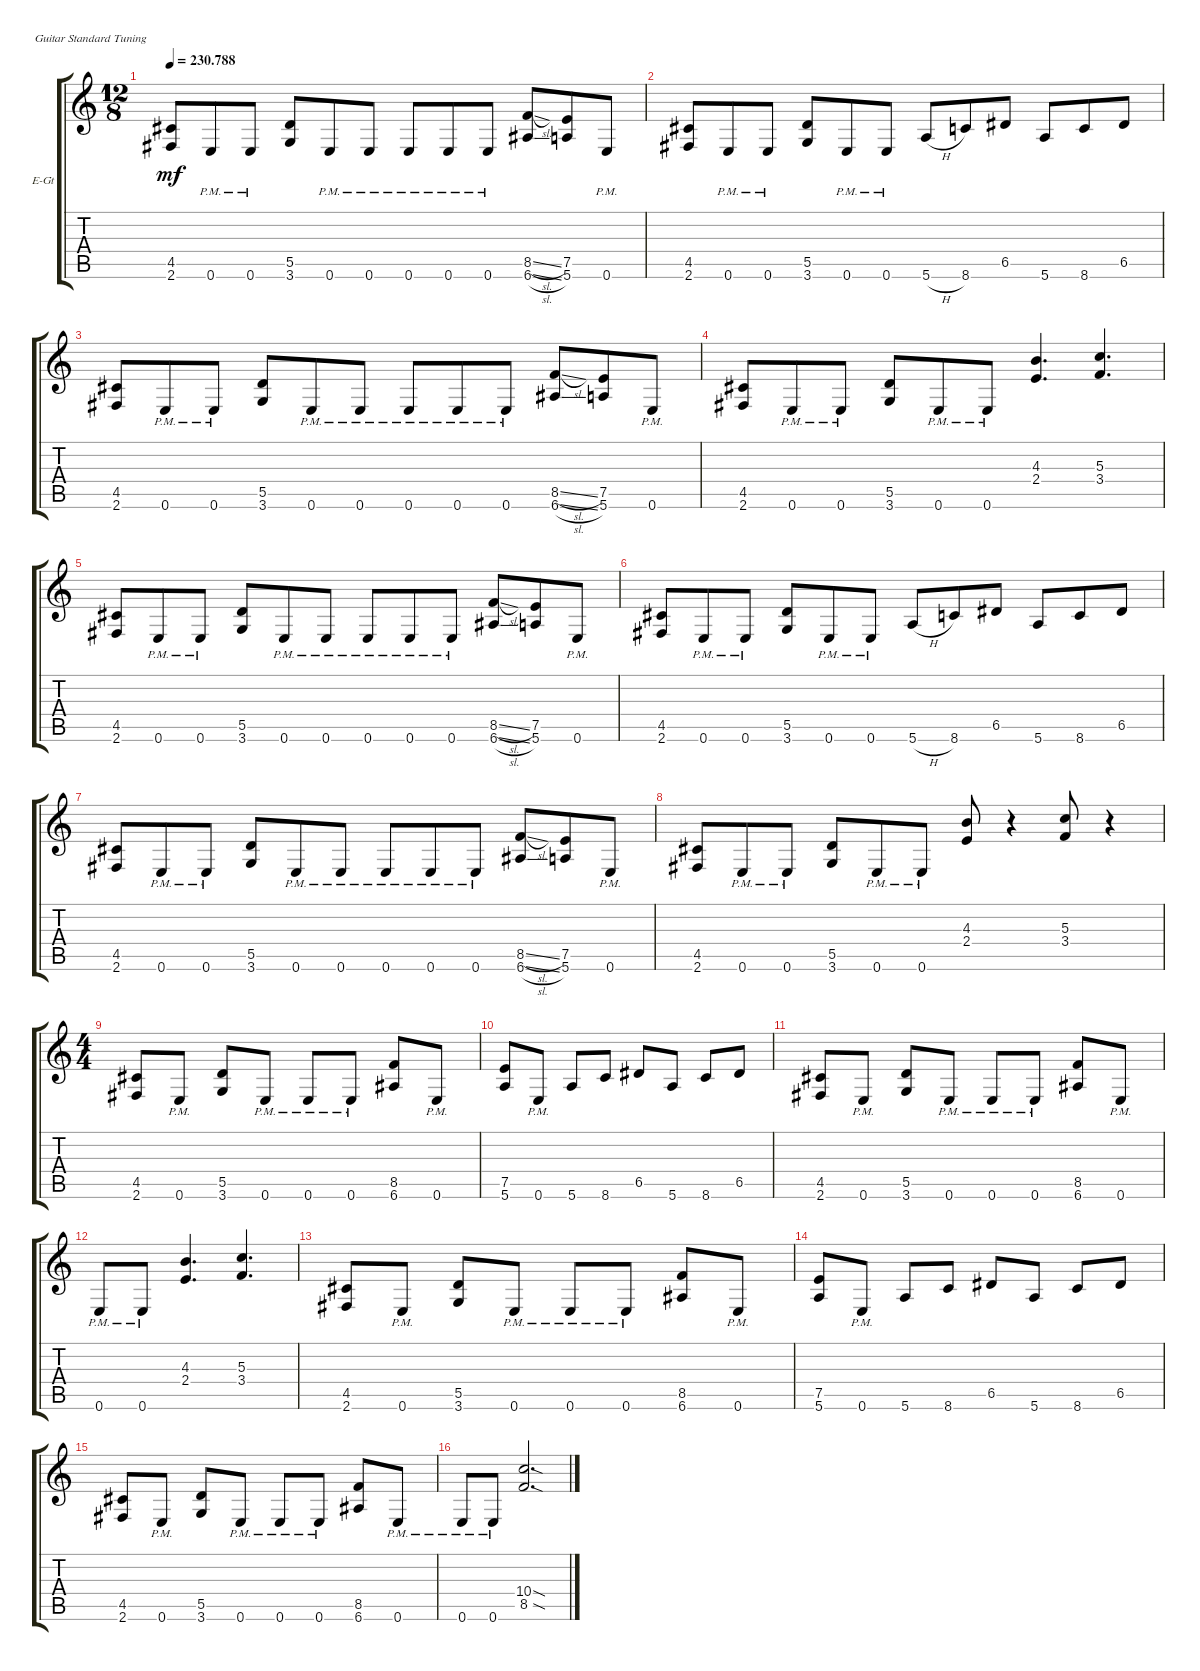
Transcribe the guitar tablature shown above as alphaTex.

\defaultSystemsLayout 4
\bracketExtendMode groupsimilarinstruments
\firstSystemTrackNameOrientation horizontal
\otherSystemsTrackNameOrientation horizontal
\track ("Electric Guitar" "E-Gt") {instrument electricguitarclean}
\staff {score tabs}
\tuning (E4 B3 G3 D3 A2 E2)
\ts (12 8)
\tempo
230.788
\accidentals auto
\clef g2
\ottava regular
\simile none
\ks c
(2.6 4.5).8{dy mf} 0.6{pm}.8 0.6{pm}.8 (3.6 5.5).8 0.6{pm}.8 0.6{pm}.8 0.6{pm}.8 0.6{pm}.8 0.6{pm}.8 (6.6{sl} 8.5{sl}).8 (5.6 7.5).8 0.6{pm}.8 |
(2.6 4.5).8 0.6{pm}.8 0.6{pm}.8 (3.6 5.5).8 0.6{pm}.8 0.6{pm}.8 5.6{h}.8 8.6.8 6.5.8 5.6.8 8.6.8 6.5.8 |
(2.6 4.5).8 0.6{pm}.8 0.6{pm}.8 (3.6 5.5).8 0.6{pm}.8 0.6{pm}.8 0.6{pm}.8 0.6{pm}.8 0.6{pm}.8 (6.6{sl} 8.5{sl}).8 (5.6 7.5).8 0.6{pm}.8 |
(2.6 4.5).8 0.6{pm}.8 0.6{pm}.8 (3.6 5.5).8 0.6{pm}.8 0.6{pm}.8 (2.4 4.3).4{d} (3.4 5.3).4{d} |
(2.6 4.5).8 0.6{pm}.8 0.6{pm}.8 (3.6 5.5).8 0.6{pm}.8 0.6{pm}.8 0.6{pm}.8 0.6{pm}.8 0.6{pm}.8 (6.6{sl} 8.5{sl}).8 (5.6 7.5).8 0.6{pm}.8 |
(2.6 4.5).8 0.6{pm}.8 0.6{pm}.8 (3.6 5.5).8 0.6{pm}.8 0.6{pm}.8 5.6{h}.8 8.6.8 6.5.8 5.6.8 8.6.8 6.5.8 |
(2.6 4.5).8 0.6{pm}.8 0.6{pm}.8 (3.6 5.5).8 0.6{pm}.8 0.6{pm}.8 0.6{pm}.8 0.6{pm}.8 0.6{pm}.8 (6.6{sl} 8.5{sl}).8 (5.6 7.5).8 0.6{pm}.8 |
(2.6 4.5).8 0.6{pm}.8 0.6{pm}.8 (3.6 5.5).8 0.6{pm}.8 0.6{pm}.8 (2.4 4.3).8 r.4 (3.4 5.3).8 r.4 |
\ts (4 4)
(2.6 4.5).8 0.6{pm}.8 (3.6 5.5).8 0.6{pm}.8 0.6{pm}.8 0.6{pm}.8 (6.6 8.5).8 0.6{pm}.8 |
(5.6 7.5).8 0.6{pm}.8 5.6.8 8.6.8 6.5.8 5.6.8 8.6.8 6.5.8 |
(2.6 4.5).8 0.6{pm}.8 (3.6 5.5).8 0.6{pm}.8 0.6{pm}.8 0.6{pm}.8 (6.6 8.5).8 0.6{pm}.8 |
0.6{pm}.8 0.6{pm}.8 (2.4 4.3).4{d} (3.4 5.3).4{d} |
(2.6 4.5).8 0.6{pm}.8 (3.6 5.5).8 0.6{pm}.8 0.6{pm}.8 0.6{pm}.8 (6.6 8.5).8 0.6{pm}.8 |
(5.6 7.5).8 0.6{pm}.8 5.6.8 8.6.8 6.5.8 5.6.8 8.6.8 6.5.8 |
(2.6 4.5).8 0.6{pm}.8 (3.6 5.5).8 0.6{pm}.8 0.6{pm}.8 0.6{pm}.8 (6.6 8.5).8 0.6{pm}.8 |
0.6{pm}.8 0.6{pm}.8 (8.5{sod} 10.4{sod}).2{d}
